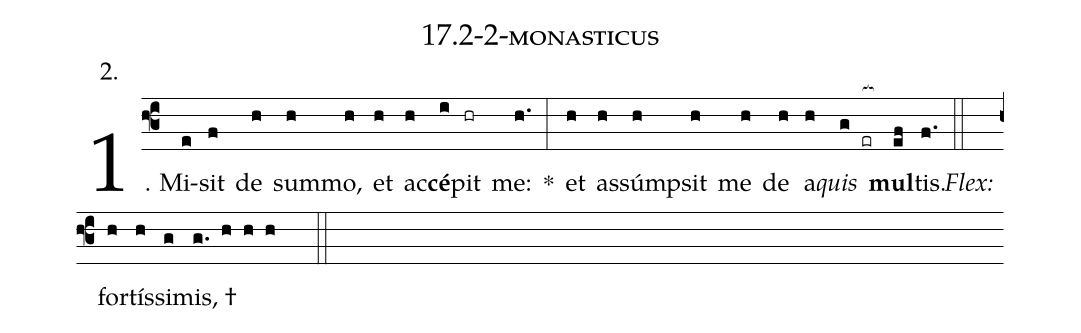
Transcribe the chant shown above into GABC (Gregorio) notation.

name: 17.2-2-monasticus;
annotation: 2.;
%%
(f3)1. Mi(e)sit(f) de(h) sum(h)mo,(h) et(h) ac(h)<b>cé</b>(i)pit(hr) me:(h.) *(:) et(h) as(h)súmp(h)sit(h) me(h) de(h) a(h)<i>quis</i>(g er[ocb:1{]) <b>mul</b>(ef[ocb:0}])tis.(f.) (::)
<i>Flex:</i>()  for(h)tís(h)si(g)mis, †(g. h h h  ::)

%E(h) u(h) o(h) u(g) a(ef) e.(f.) (::)
